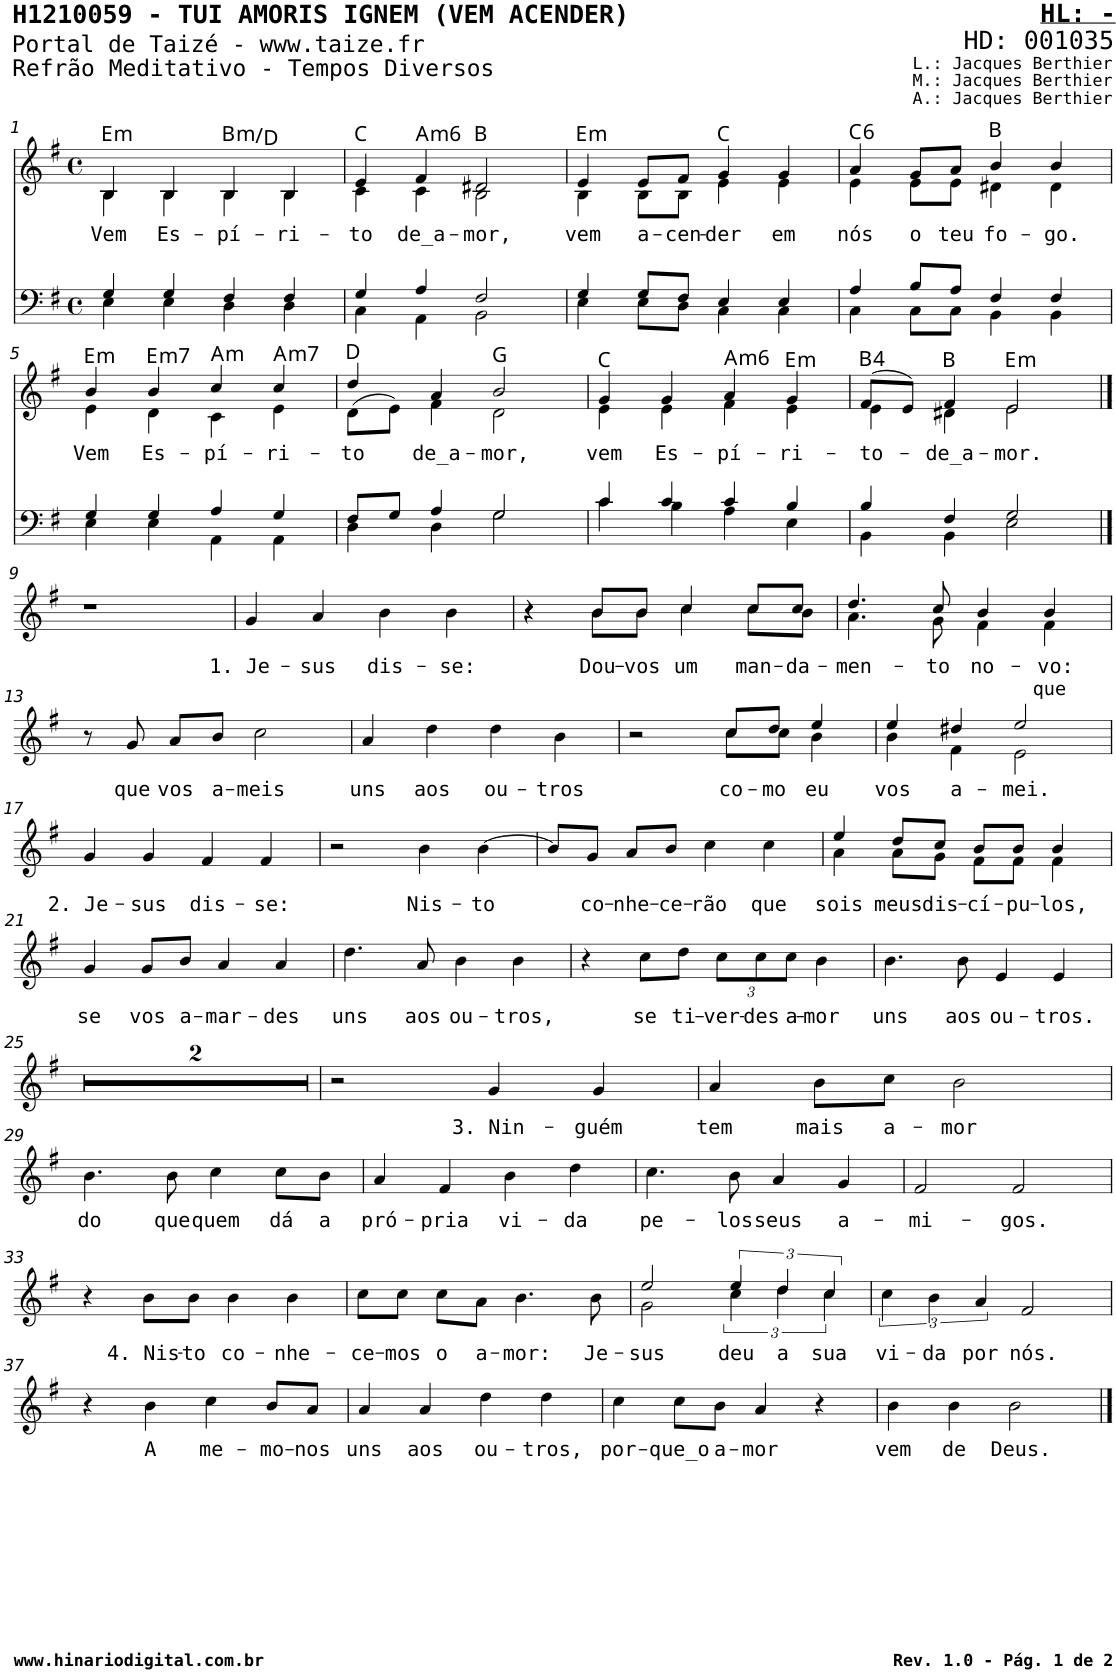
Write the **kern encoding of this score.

**kern	**kern	**text	**text	**harte
*part2	*part1	*part1	*part1	*part1
*staff2	*staff1	*staff1	*staff1	*
*I"Homens	*I"Mulheres	*	*	*
*stria5	*stria5	*	*	*
*clefF4	*clefG2	*	*	*
*k[f#]	*k[f#]	*	*	*
*M4/4	*M4/4	*	*	*
*met(c)	*met(c)	*	*	*
=1	=1	=1	=1	=1
*^	*	*	*	*
*	*^	*	*	*	*
!	!	!	!	!LO:LY:b	!	!LO:H:kt=m
*	*	*	*^	*	*	*
1ryy	4G/	4E\	4B/	4B\	Vem	.	E:min
!	!	!	!	!	!LO:LY:b	!	!
.	4G/	4E\	4B/	4B\	Es-	.	.
!	!	!	!	!	!LO:LY:b	!	!LO:H:kt=m
.	4F#/	4D\	4B/	4B\	-pí-	.	B:min/b3
!	!	!	!	!	!LO:LY:b	!	!
.	4F#/	4D\	4B/	4B\	-ri-	.	.
=2	=2	=2	=2	=2	=2	=2	=2
!	!	!	!	!	!LO:LY:b	!	!
1ryy	4G/	4C\	4e/	4c\	-to	.	C:maj
!	!	!	!	!	!LO:LY:b	!	!LO:H:kt=m6
.	4A/	4AA\	4f#/	4c\	de_a-	.	A:min6
!	!	!	!	!	!LO:LY:b	!	!
.	2F#/	2BB\	2d#X/	2B\	-mor,	.	B:maj
=3	=3	=3	=3	=3	=3	=3	=3
!	!	!	!	!	!LO:LY:b	!	!LO:H:kt=m
1ryy	4G/	4E\	4e/	4B\	vem	.	E:min
!	!	!	!	!	!LO:LY:b	!	!
.	8G/L	8E\L	8e/L	8B\L	a-	.	.
!	!	!	!	!	!LO:LY:b	!	!
.	8F#/J	8D\J	8f#/J	8B\J	-cen-	.	.
!	!	!	!	!	!LO:LY:b	!	!
.	4E/	4C\	4g/	4e\	-der	.	C:maj
!	!	!	!	!	!LO:LY:b	!	!
.	4E/	4C\	4g/	4e\	em	.	.
=4	=4	=4	=4	=4	=4	=4	=4
!	!	!	!	!	!LO:LY:b	!	!LO:H:kt=6
1ryy	4A/	4C\	4a/	4e\	nós	.	C:maj6
!	!	!	!	!	!LO:LY:b	!	!
.	8B/L	8C\L	8g/L	8e\L	o	.	.
!	!	!	!	!	!LO:LY:b	!	!
.	8A/J	8C\J	8a/J	8e\J	teu	.	.
!	!	!	!	!	!LO:LY:b	!	!
.	4F#/	4BB\	4b/	4d#X\	fo-	.	B:maj
!	!	!	!	!	!LO:LY:b	!	!
.	4F#/	4BB\	4b/	4d#\	-go.	.	.
!!LO:LB:g=z	!!
=5	=5	=5	=5	=5	=5	=5	=5
!	!	!	!	!	!LO:LY:b	!	!LO:H:kt=m
1ryy	4G/	4E\	4b/	4e\	Vem	.	E:min
!	!	!	!	!	!LO:LY:b	!	!LO:H:kt=m7
.	4G/	4E\	4b/	4d\	Es-	.	E:min7
!	!	!	!	!	!LO:LY:b	!	!LO:H:kt=m
.	4A/	4AA\	4cc/	4c\	-pí-	.	A:min
!	!	!	!	!	!LO:LY:b	!	!LO:H:kt=m7
.	4G/	4AA\	4cc/	4e\	-ri-	.	A:min7
=6	=6	=6	=6	=6	=6	=6	=6
!	!	!	!	!	!LO:LY:b	!	!
1ryy	8F#/L	4D\	4dd/	(>8d\L	-to	.	D:maj
.	8G/J	.	.	8e\J)	.	.	.
!	!	!	!	!	!LO:LY:b	!	!
.	4A/	4D\	4a/	4f#\	de_a-	.	.
!	!	!	!	!	!LO:LY:b	!	!
.	2G/	2G\	2b/	2d\	-mor,	.	G:maj
=7	=7	=7	=7	=7	=7	=7	=7
!	!	!	!	!	!LO:LY:b	!	!
1ryy	4c/	4c\	4g/	4e\	vem	.	C:maj
!	!	!	!	!	!LO:LY:b	!	!
.	4c/	4B\	4g/	4e\	Es-	.	.
!	!	!	!	!	!LO:LY:b	!	!LO:H:kt=m6
.	4c/	4A\	4a/	4f#\	-pí-	.	A:min6
!	!	!	!	!	!LO:LY:b	!	!LO:H:kt=m
.	4B/	4E\	4g/	4e\	-ri-	.	E:min
=8	=8	=8	=8	=8	=8	=8	=8
!	!	!	!	!	!LO:LY:b	!	!
1ryy	4B/	4BB\	(8f#/L	4e\	-to-	.	B:maj(4)
.	.	.	8e/J)	.	.	.	.
!	!	!	!	!	!LO:LY:b	!	!
.	4F#/	4BB\	4f#/	4d#X\	-de_a-	.	B:maj
!	!	!	!	!	!LO:LY:b	!	!LO:H:kt=m
.	2G/	2E\	2e/	2e\	-mor.	.	E:min
*v	*v	*v	*	*	*	*	*
*	*v	*v	*	*	*
!!LO:LB:g=z
==9	==9	==9	==9	==9
1r	1r	.	.	.
=10	=10	=10	=10	=10
!	!	!LO:LY:b	!	!
1r	4g/	1. Je-	.	.
!	!	!LO:LY:b	!	!
.	4a/	-sus	.	.
!	!	!LO:LY:b	!	!
.	4b\	dis-	.	.
!	!	!LO:LY:b	!	!
.	4b\	-se:	.	.
=11	=11	=11	=11	=11
*	*^	*	*	*
1r	4r	4r	.	.	.
!	!	!	!LO:LY:b	!	!
.	8b/L	8b\L	Dou-	.	.
!	!	!	!LO:LY:b	!	!
.	8b/J	8b\J	-vos	.	.
!	!	!	!LO:LY:b	!	!
.	4cc/	4cc\	um	.	.
!	!	!	!LO:LY:b	!	!
.	8cc/L	8cc\L	man-	.	.
!	!	!	!LO:LY:b	!	!
.	8cc/J	8b\J	-da-	.	.
=12	=12	=12	=12	=12	=12
!	!	!	!LO:LY:b	!	!
1r	4.dd/	4.a\	-men-	.	.
!	!	!	!LO:LY:b	!	!
.	8cc/	8g\	-to	.	.
!	!	!	!LO:LY:b	!	!
.	4b/	4f#\	no-	.	.
!	!	!	!LO:LY:b	!LO:LY:b	!
.	4b/	4f#\	-vo:	que	.
*	*v	*v	*	*	*
!!LO:LB:g=z
=13	=13	=13	=13	=13
1r	8r	.	.	.
!	!	!LO:LY:b	!	!
.	8g/	que	.	.
!	!	!LO:LY:b	!	!
.	8a/L	vos	.	.
!	!	!LO:LY:b	!	!
.	8b/J	a-	.	.
!	!	!LO:LY:b	!	!
.	2cc\	-meis	.	.
=14	=14	=14	=14	=14
!	!	!LO:LY:b	!	!
1r	4a/	uns	.	.
!	!	!LO:LY:b	!	!
.	4dd\	aos	.	.
!	!	!LO:LY:b	!	!
.	4dd\	ou-	.	.
!	!	!LO:LY:b	!	!
.	4b\	-tros	.	.
=15	=15	=15	=15	=15
*	*^	*	*	*
1r	2r	2r	.	.	.
!	!	!	!LO:LY:b	!	!
.	8cc/L	8cc\L	co-	.	.
!	!	!	!LO:LY:b	!	!
.	8dd/J	8cc\J	-mo	.	.
!	!	!	!LO:LY:b	!	!
.	4ee/	4b\	eu	.	.
=16	=16	=16	=16	=16	=16
!	!	!	!LO:LY:b	!	!
1r	4ee/	4b\	vos	.	.
!	!	!	!LO:LY:b	!	!
.	4dd#X/	4f#\	a-	.	.
!	!	!	!LO:LY:b	!	!
.	2ee/	2e\	-mei.	.	.
!!LO:LB:g=z
=17	=17	=17	=17	=17	=17
!	!	!	!LO:LY:b	!	!
*	*v	*v	*	*	*
1r	4g/	2. Je-	.	.
!	!	!LO:LY:b	!	!
.	4g/	-sus	.	.
!	!	!LO:LY:b	!	!
.	4f#/	dis-	.	.
!	!	!LO:LY:b	!	!
.	4f#/	-se:	.	.
=18	=18	=18	=18	=18
1r	2r	.	.	.
!	!	!LO:LY:b	!	!
.	4b\	Nis-	.	.
!	!	!LO:LY:b	!	!
.	[4b\	-to	.	.
=19	=19	=19	=19	=19
1r	8b/L]	.	.	.
!	!	!LO:LY:b	!	!
.	8g/J	co-	.	.
!	!	!LO:LY:b	!	!
.	8a/L	-nhe-	.	.
!	!	!LO:LY:b	!	!
.	8b/J	-ce-	.	.
!	!	!LO:LY:b	!	!
.	4cc\	-rão	.	.
!	!	!LO:LY:b	!	!
.	4cc\	que	.	.
=20	=20	=20	=20	=20
!	!	!LO:LY:b	!	!
*	*^	*	*	*
1r	4ee/	4a\	sois	.	.
!	!	!	!LO:LY:b	!	!
.	8dd/L	8a\L	meus	.	.
!	!	!	!LO:LY:b	!	!
.	8cc/J	8g\J	dis-	.	.
!	!	!	!LO:LY:b	!	!
.	8b/L	8f#\L	-cí-	.	.
!	!	!	!LO:LY:b	!	!
.	8b/J	8f#\J	-pu-	.	.
!	!	!	!LO:LY:b	!	!
.	4b/	4f#\	-los,	.	.
!!LO:LB:g=z
=21	=21	=21	=21	=21	=21
!	!	!	!LO:LY:b	!	!
*	*v	*v	*	*	*
1r	4g/	se	.	.
!	!	!LO:LY:b	!	!
.	8g/L	vos	.	.
!	!	!LO:LY:b	!	!
.	8b/J	a-	.	.
!	!	!LO:LY:b	!	!
.	4a/	-mar-	.	.
!	!	!LO:LY:b	!	!
.	4a/	-des	.	.
=22	=22	=22	=22	=22
!	!	!LO:LY:b	!	!
1r	4.dd\	uns	.	.
!	!	!LO:LY:b	!	!
.	8a/	aos	.	.
!	!	!LO:LY:b	!	!
.	4b\	ou-	.	.
!	!	!LO:LY:b	!	!
.	4b\	-tros,	.	.
=23	=23	=23	=23	=23
1r	4r	.	.	.
!	!	!LO:LY:b	!	!
.	8cc\L	se	.	.
!	!	!LO:LY:b	!	!
.	8dd\J	ti-	.	.
*	*Xbrackettup	*	*	*
!	!	!LO:LY:b	!	!
.	12cc\L	-ver-	.	.
!	!	!LO:LY:b	!	!
.	12cc\	-des	.	.
!	!	!LO:LY:b	!	!
.	12cc\J	a-	.	.
!	!	!LO:LY:b	!	!
.	4b\	-mor	.	.
=24	=24	=24	=24	=24
!	!	!LO:LY:b	!	!
1r	4.b\	uns	.	.
!	!	!LO:LY:b	!	!
.	8b\	aos	.	.
!	!	!LO:LY:b	!	!
.	4e/	ou-	.	.
!	!	!LO:LY:b	!	!
.	4e/	-tros.	.	.
!!LO:LB:g=z
=25	=25	=25	=25	=25
1r	1r	.	.	.
=26	=26	=26	=26	=26
1r	1r	.	.	.
=27	=27	=27	=27	=27
1r	2r	.	.	.
!	!	!LO:LY:b	!	!
.	4g/	3. Nin-	.	.
!	!	!LO:LY:b	!	!
.	4g/	-guém	.	.
=28	=28	=28	=28	=28
!	!	!LO:LY:b	!	!
1r	4a/	tem	.	.
!	!	!LO:LY:b	!	!
.	8b\L	mais	.	.
!	!	!LO:LY:b	!	!
.	8cc\J	a-	.	.
!	!	!LO:LY:b	!	!
.	2b\	-mor	.	.
!!LO:LB:g=z
=29	=29	=29	=29	=29
!	!	!LO:LY:b	!	!
1r	4.b\	do	.	.
!	!	!LO:LY:b	!	!
.	8b\	que	.	.
!	!	!LO:LY:b	!	!
.	4cc\	quem	.	.
!	!	!LO:LY:b	!	!
.	8cc\L	dá	.	.
!	!	!LO:LY:b	!	!
.	8b\J	a	.	.
=30	=30	=30	=30	=30
!	!	!LO:LY:b	!	!
1r	4a/	pró-	.	.
!	!	!LO:LY:b	!	!
.	4f#/	-pria	.	.
!	!	!LO:LY:b	!	!
.	4b\	vi-	.	.
!	!	!LO:LY:b	!	!
.	4dd\	-da	.	.
=31	=31	=31	=31	=31
!	!	!LO:LY:b	!	!
1r	4.cc\	pe-	.	.
!	!	!LO:LY:b	!	!
.	8b\	-los	.	.
!	!	!LO:LY:b	!	!
.	4a/	seus	.	.
!	!	!LO:LY:b	!	!
.	4g/	a-	.	.
=32	=32	=32	=32	=32
!	!	!LO:LY:b	!	!
1r	2f#/	-mi-	.	.
!	!	!LO:LY:b	!	!
.	2f#/	-gos.	.	.
!!LO:LB:g=z
=33	=33	=33	=33	=33
1r	4r	.	.	.
!	!	!LO:LY:b	!	!
.	8b\L	4. Nis-	.	.
!	!	!LO:LY:b	!	!
.	8b\J	-to	.	.
!	!	!LO:LY:b	!	!
.	4b\	co-	.	.
!	!	!LO:LY:b	!	!
.	4b\	-nhe-	.	.
=34	=34	=34	=34	=34
!	!	!LO:LY:b	!	!
1r	8cc\L	-ce-	.	.
!	!	!LO:LY:b	!	!
.	8cc\J	-mos	.	.
!	!	!LO:LY:b	!	!
.	8cc\L	o	.	.
!	!	!LO:LY:b	!	!
.	8a\J	a-	.	.
!	!	!LO:LY:b	!	!
.	4.b\	-mor:	.	.
!	!	!LO:LY:b	!	!
.	8b\	Je-	.	.
=35	=35	=35	=35	=35
!	!	!LO:LY:b	!	!
*	*^	*	*	*
1r	2ee/	2g\	-sus	.	.
*	*brackettup	*	*	*	*
!	!	!	!LO:LY:b	!	!
.	6ee/	6cc\	deu	.	.
!	!	!	!LO:LY:b	!	!
.	6dd/	6dd\	a	.	.
!	!	!	!LO:LY:b	!	!
.	6cc/	6cc\	sua	.	.
=36	=36	=36	=36	=36	=36
!	!	!	!LO:LY:b	!	!
*	*v	*v	*	*	*
1r	6cc\	vi-	.	.
!	!	!LO:LY:b	!	!
.	6b\	-da	.	.
!	!	!LO:LY:b	!	!
.	6a/	por	.	.
!	!	!LO:LY:b	!	!
.	2f#/	nós.	.	.
!!LO:LB:g=z
=37	=37	=37	=37	=37
1r	4r	.	.	.
!	!	!LO:LY:b	!	!
.	4b\	A	.	.
!	!	!LO:LY:b	!	!
.	4cc\	me-	.	.
!	!	!LO:LY:b	!	!
.	8b/L	-mo-	.	.
!	!	!LO:LY:b	!	!
.	8a/J	-nos	.	.
=38	=38	=38	=38	=38
!	!	!LO:LY:b	!	!
1r	4a/	uns	.	.
!	!	!LO:LY:b	!	!
.	4a/	aos	.	.
!	!	!LO:LY:b	!	!
.	4dd\	ou-	.	.
!	!	!LO:LY:b	!	!
.	4dd\	-tros,	.	.
=39	=39	=39	=39	=39
!	!	!LO:LY:b	!	!
1r	4cc\	por-	.	.
!	!	!LO:LY:b	!	!
.	8cc\L	-que_o	.	.
!	!	!LO:LY:b	!	!
.	8b\J	a-	.	.
!	!	!LO:LY:b	!	!
.	4a/	-mor	.	.
.	4r	.	.	.
=	=	=	=	=
*-	*-	*-	*-	*-
